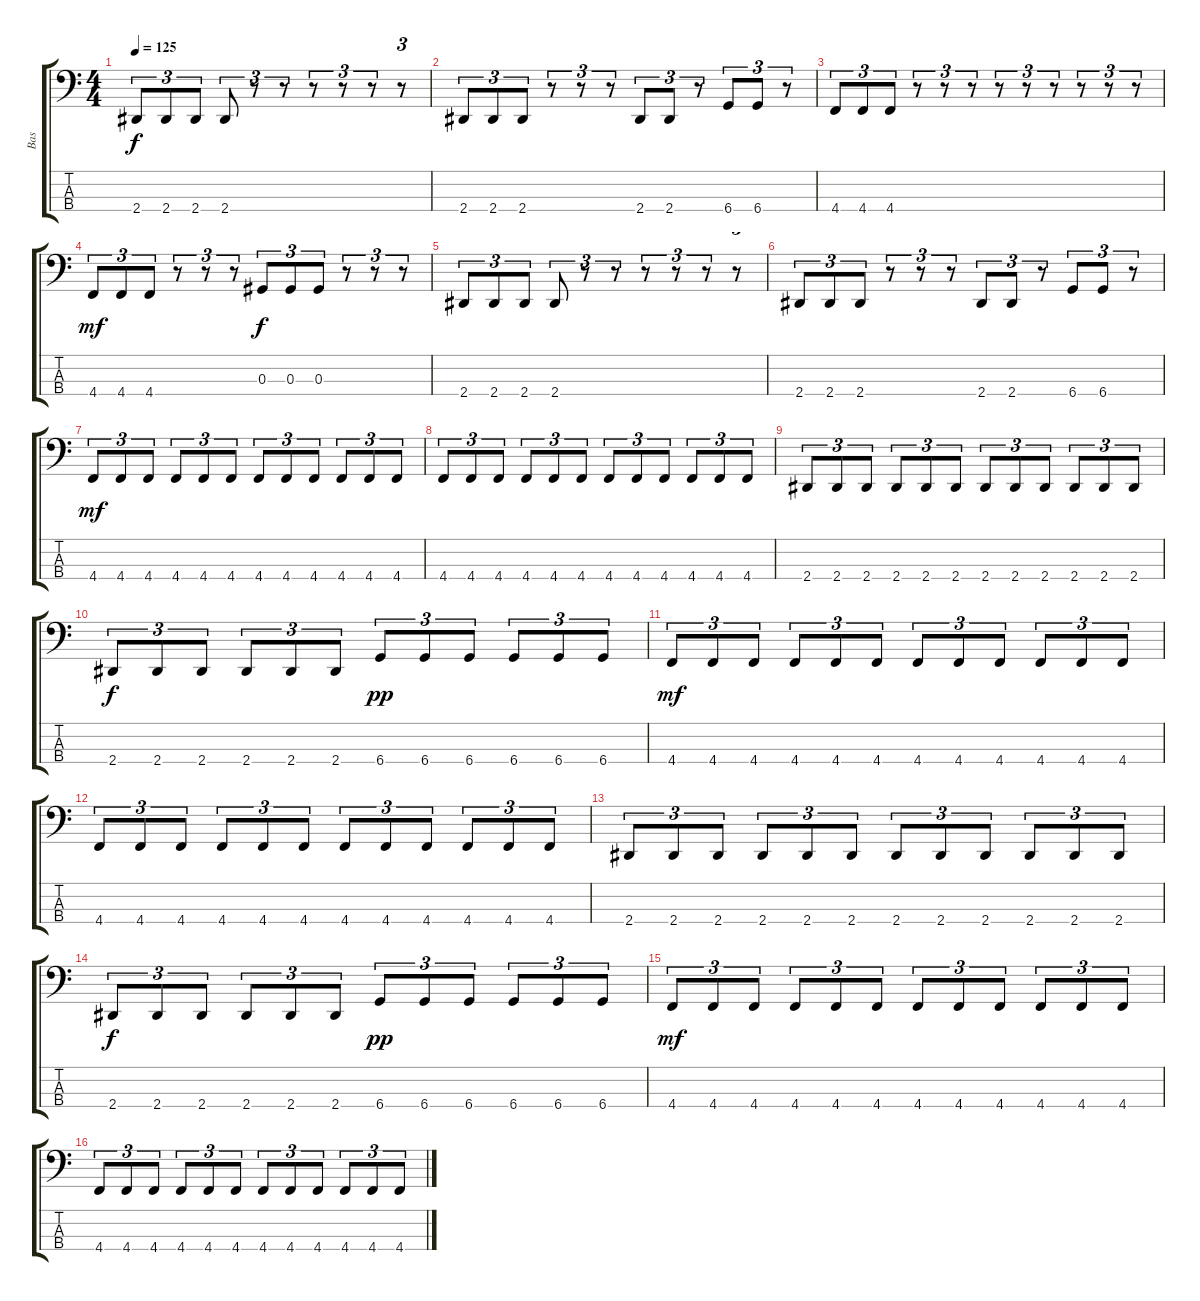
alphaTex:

\track ("Bas" "Bas") {instrument electricbasspick}
\staff {score tabs}
\tuning (Gb2 Db2 Ab1 Db1) {hide}
\ts (4 4)
\tempo 125
\clef f4
\ks c
2.4.8{tu (3 2) dy f} 2.4.8{tu (3 2)} 2.4.8{tu (3 2)} 2.4.8{tu (3 2)} r.8{tu (3 2)} r.8{tu (3 2)} r.8{tu (3 2)} r.8{tu (3 2)} r.8{tu (3 2)} r.8{tu (3 2)} |
2.4.8{tu (3 2)} 2.4.8{tu (3 2)} 2.4.8{tu (3 2)} r.8{tu (3 2)} r.8{tu (3 2)} r.8{tu (3 2)} 2.4.8{tu (3 2)} 2.4.8{tu (3 2)} r.8{tu (3 2)} 6.4.8{tu (3 2)} 6.4.8{tu (3 2)} r.8{tu (3 2)} |
4.4.8{tu (3 2)} 4.4.8{tu (3 2)} 4.4.8{tu (3 2)} r.8{tu (3 2)} r.8{tu (3 2)} r.8{tu (3 2)} r.8{tu (3 2)} r.8{tu (3 2)} r.8{tu (3 2)} r.8{tu (3 2)} r.8{tu (3 2)} r.8{tu (3 2)} |
4.4.8{tu (3 2) dy mf} 4.4.8{tu (3 2)} 4.4.8{tu (3 2)} r.8{tu (3 2)} r.8{tu (3 2)} r.8{tu (3 2)} 0.3.8{tu (3 2) dy f} 0.3.8{tu (3 2)} 0.3.8{tu (3 2)} r.8{tu (3 2)} r.8{tu (3 2)} r.8{tu (3 2)} |
2.4.8{tu (3 2)} 2.4.8{tu (3 2)} 2.4.8{tu (3 2)} 2.4.8{tu (3 2)} r.8{tu (3 2)} r.8{tu (3 2)} r.8{tu (3 2)} r.8{tu (3 2)} r.8{tu (3 2)} r.8{tu (3 2)} |
2.4.8{tu (3 2)} 2.4.8{tu (3 2)} 2.4.8{tu (3 2)} r.8{tu (3 2)} r.8{tu (3 2)} r.8{tu (3 2)} 2.4.8{tu (3 2)} 2.4.8{tu (3 2)} r.8{tu (3 2)} 6.4.8{tu (3 2)} 6.4.8{tu (3 2)} r.8{tu (3 2)} |
4.4.8{tu (3 2) dy mf} 4.4.8{tu (3 2)} 4.4.8{tu (3 2)} 4.4.8{tu (3 2)} 4.4.8{tu (3 2)} 4.4.8{tu (3 2)} 4.4.8{tu (3 2)} 4.4.8{tu (3 2)} 4.4.8{tu (3 2)} 4.4.8{tu (3 2)} 4.4.8{tu (3 2)} 4.4.8{tu (3 2)} |
4.4.8{tu (3 2)} 4.4.8{tu (3 2)} 4.4.8{tu (3 2)} 4.4.8{tu (3 2)} 4.4.8{tu (3 2)} 4.4.8{tu (3 2)} 4.4.8{tu (3 2)} 4.4.8{tu (3 2)} 4.4.8{tu (3 2)} 4.4.8{tu (3 2)} 4.4.8{tu (3 2)} 4.4.8{tu (3 2)} |
2.4.8{tu (3 2)} 2.4.8{tu (3 2)} 2.4.8{tu (3 2)} 2.4.8{tu (3 2)} 2.4.8{tu (3 2)} 2.4.8{tu (3 2)} 2.4.8{tu (3 2)} 2.4.8{tu (3 2)} 2.4.8{tu (3 2)} 2.4.8{tu (3 2)} 2.4.8{tu (3 2)} 2.4.8{tu (3 2)} |
2.4.8{tu (3 2) dy f} 2.4.8{tu (3 2)} 2.4.8{tu (3 2)} 2.4.8{tu (3 2)} 2.4.8{tu (3 2)} 2.4.8{tu (3 2)} 6.4.8{tu (3 2) dy pp} 6.4.8{tu (3 2)} 6.4.8{tu (3 2)} 6.4.8{tu (3 2)} 6.4.8{tu (3 2)} 6.4.8{tu (3 2)} |
4.4.8{tu (3 2) dy mf} 4.4.8{tu (3 2)} 4.4.8{tu (3 2)} 4.4.8{tu (3 2)} 4.4.8{tu (3 2)} 4.4.8{tu (3 2)} 4.4.8{tu (3 2)} 4.4.8{tu (3 2)} 4.4.8{tu (3 2)} 4.4.8{tu (3 2)} 4.4.8{tu (3 2)} 4.4.8{tu (3 2)} |
4.4.8{tu (3 2)} 4.4.8{tu (3 2)} 4.4.8{tu (3 2)} 4.4.8{tu (3 2)} 4.4.8{tu (3 2)} 4.4.8{tu (3 2)} 4.4.8{tu (3 2)} 4.4.8{tu (3 2)} 4.4.8{tu (3 2)} 4.4.8{tu (3 2)} 4.4.8{tu (3 2)} 4.4.8{tu (3 2)} |
2.4.8{tu (3 2)} 2.4.8{tu (3 2)} 2.4.8{tu (3 2)} 2.4.8{tu (3 2)} 2.4.8{tu (3 2)} 2.4.8{tu (3 2)} 2.4.8{tu (3 2)} 2.4.8{tu (3 2)} 2.4.8{tu (3 2)} 2.4.8{tu (3 2)} 2.4.8{tu (3 2)} 2.4.8{tu (3 2)} |
2.4.8{tu (3 2) dy f} 2.4.8{tu (3 2)} 2.4.8{tu (3 2)} 2.4.8{tu (3 2)} 2.4.8{tu (3 2)} 2.4.8{tu (3 2)} 6.4.8{tu (3 2) dy pp} 6.4.8{tu (3 2)} 6.4.8{tu (3 2)} 6.4.8{tu (3 2)} 6.4.8{tu (3 2)} 6.4.8{tu (3 2)} |
4.4.8{tu (3 2) dy mf} 4.4.8{tu (3 2)} 4.4.8{tu (3 2)} 4.4.8{tu (3 2)} 4.4.8{tu (3 2)} 4.4.8{tu (3 2)} 4.4.8{tu (3 2)} 4.4.8{tu (3 2)} 4.4.8{tu (3 2)} 4.4.8{tu (3 2)} 4.4.8{tu (3 2)} 4.4.8{tu (3 2)} |
4.4.8{tu (3 2)} 4.4.8{tu (3 2)} 4.4.8{tu (3 2)} 4.4.8{tu (3 2)} 4.4.8{tu (3 2)} 4.4.8{tu (3 2)} 4.4.8{tu (3 2)} 4.4.8{tu (3 2)} 4.4.8{tu (3 2)} 4.4.8{tu (3 2)} 4.4.8{tu (3 2)} 4.4.8{tu (3 2)}
